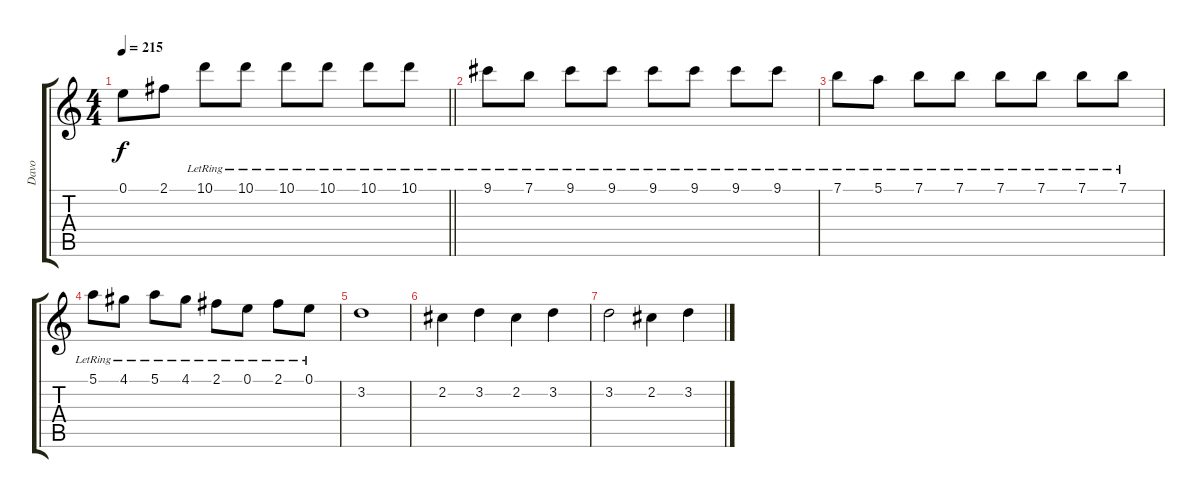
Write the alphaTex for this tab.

\track ("Davo" "Davo") {instrument electricguitarjazz}
\staff {score tabs}
\tuning (E4 B3 G3 D3 A2 E2) {hide}
\ts (4 4)
\tempo 215
\clef g2
\barLineRight lightlight
\ks c
0.1.8{dy f} 2.1.8 10.1{lr}.8 10.1{lr}.8 10.1{lr}.8 10.1{lr}.8 10.1{lr}.8 10.1{lr}.8 |
9.1{lr}.8 7.1{lr}.8 9.1{lr}.8 9.1{lr}.8 9.1{lr}.8 9.1{lr}.8 9.1{lr}.8 9.1{lr}.8 |
7.1{lr}.8 5.1{lr}.8 7.1{lr}.8 7.1{lr}.8 7.1{lr}.8 7.1{lr}.8 7.1{lr}.8 7.1{lr}.8 |
5.1{lr}.8 4.1{lr}.8 5.1{lr}.8 4.1{lr}.8 2.1{lr}.8 0.1{lr}.8 2.1{lr}.8 0.1{lr}.8 |
3.2.1 |
2.2.4 3.2.4 2.2.4 3.2.4 |
3.2.2 2.2.4 3.2.4
